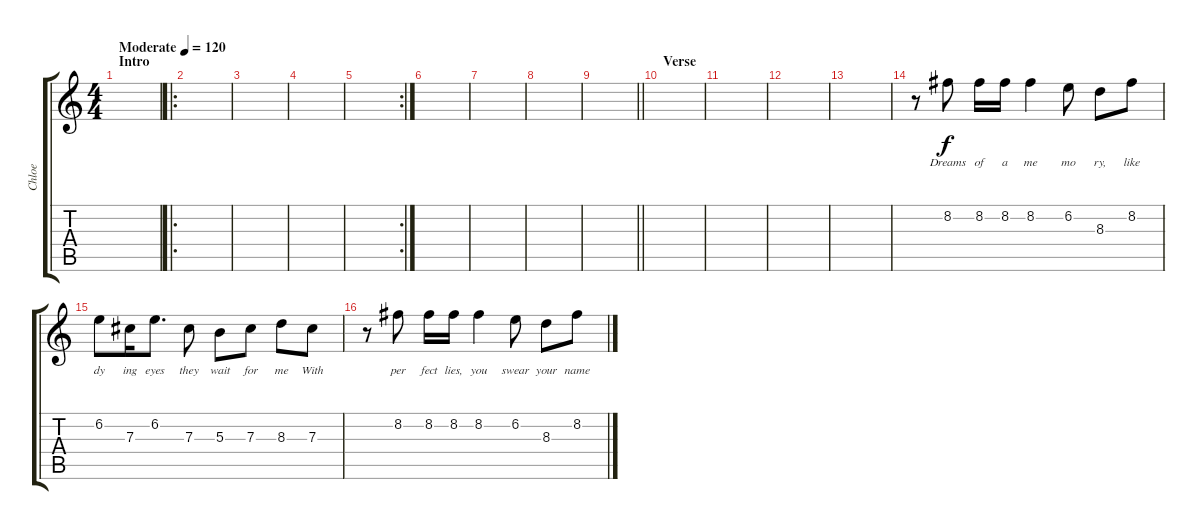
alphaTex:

\track ("Chloe" "Chloe") {instrument acousticguitarsteel}
\staff {score tabs}
\tuning (Eb4 Bb3 Gb3 Db3 Ab2 Eb2) {hide}
\ts (4 4)
\section ("" "Intro")
\tempo (120 "Moderate")
\clef g2
\ks c
|
\ro
|
|
|
\rc 2
|
|
|
|
\barLineRight lightlight
|
\section ("" "Verse")
|
|
|
|
r.8 8.2.8{lyrics (0 "Dreams") lyrics (1 "") lyrics (2 "") lyrics (3 "") lyrics (4 "")} 8.2.16{lyrics (0 "of") lyrics (1 "") lyrics (2 "") lyrics (3 "") lyrics (4 "")} 8.2.16{lyrics (0 "a") lyrics (1 "") lyrics (2 "") lyrics (3 "") lyrics (4 "")} 8.2.4{lyrics (0 "me") lyrics (1 "") lyrics (2 "") lyrics (3 "") lyrics (4 "")} 6.2.8{lyrics (0 "mo") lyrics (1 "") lyrics (2 "") lyrics (3 "") lyrics (4 "")} 8.3.8{lyrics (0 "ry,") lyrics (1 "") lyrics (2 "") lyrics (3 "") lyrics (4 "")} 8.2.8{lyrics (0 "like") lyrics (1 "") lyrics (2 "") lyrics (3 "") lyrics (4 "")} |
6.2.8{lyrics (0 "dy") lyrics (1 "") lyrics (2 "") lyrics (3 "") lyrics (4 "")} 7.3.16{lyrics (0 "ing") lyrics (1 "") lyrics (2 "") lyrics (3 "") lyrics (4 "")} 6.2.8{d lyrics (0 "eyes") lyrics (1 "") lyrics (2 "") lyrics (3 "") lyrics (4 "")} 7.3.8{lyrics (0 "they") lyrics (1 "") lyrics (2 "") lyrics (3 "") lyrics (4 "")} 5.3.8{lyrics (0 "wait") lyrics (1 "") lyrics (2 "") lyrics (3 "") lyrics (4 "")} 7.3.8{lyrics (0 "for") lyrics (1 "") lyrics (2 "") lyrics (3 "") lyrics (4 "")} 8.3.8{lyrics (0 "me") lyrics (1 "") lyrics (2 "") lyrics (3 "") lyrics (4 "")} 7.3.8{lyrics (0 "With") lyrics (1 "") lyrics (2 "") lyrics (3 "") lyrics (4 "")} |
r.8 8.2.8{lyrics (0 "per") lyrics (1 "") lyrics (2 "") lyrics (3 "") lyrics (4 "")} 8.2.16{lyrics (0 "fect") lyrics (1 "") lyrics (2 "") lyrics (3 "") lyrics (4 "")} 8.2.16{lyrics (0 "lies,") lyrics (1 "") lyrics (2 "") lyrics (3 "") lyrics (4 "")} 8.2.4{lyrics (0 "you") lyrics (1 "") lyrics (2 "") lyrics (3 "") lyrics (4 "")} 6.2.8{lyrics (0 "swear") lyrics (1 "") lyrics (2 "") lyrics (3 "") lyrics (4 "")} 8.3.8{lyrics (0 "your") lyrics (1 "") lyrics (2 "") lyrics (3 "") lyrics (4 "")} 8.2.8{lyrics (0 "name") lyrics (1 "") lyrics (2 "") lyrics (3 "") lyrics (4 "")}
